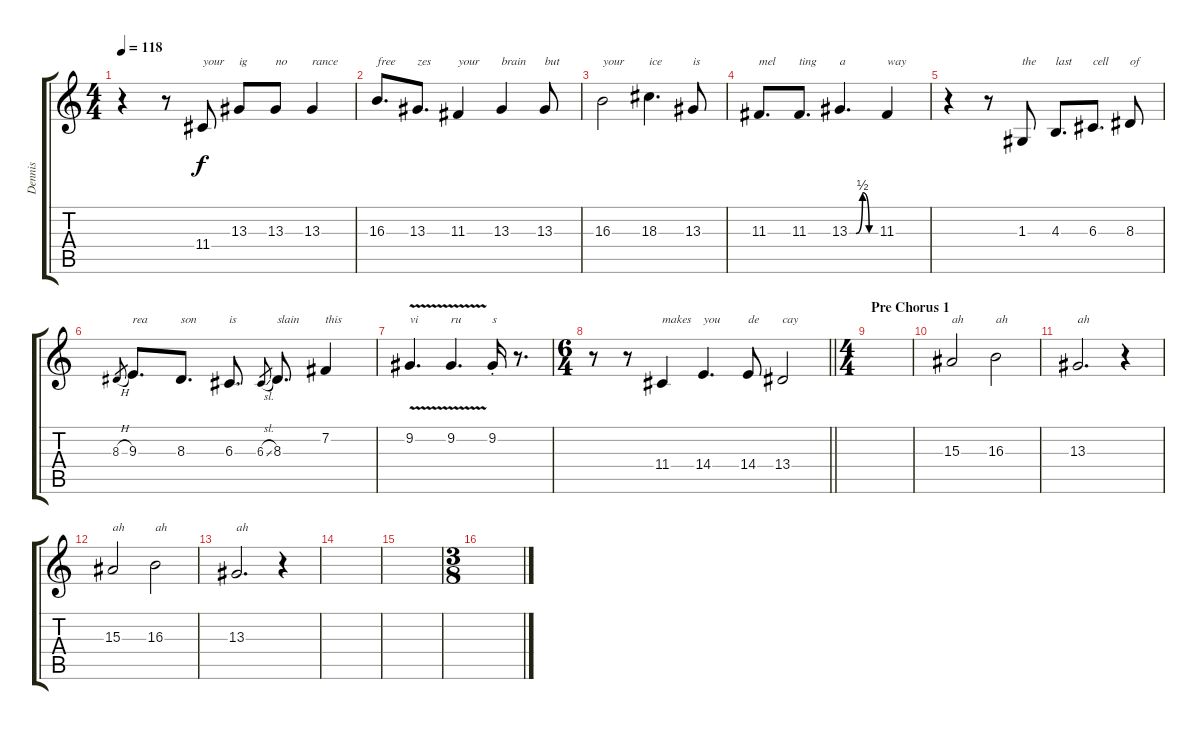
\track ("Dennis" "Dennis") {instrument tenorsax}
\staff {score tabs}
\tuning (E4 B3 G3 D3 A2 E2) {hide}
\ts (4 4)
\tempo 118
\clef g2
\ks c
r.4{dy f} r.8 11.4.8{txt "your"} 13.3.8{txt "ig"} 13.3.8{txt "no"} 13.3.4{txt "rance"} |
16.3.8{d txt "free"} 13.3.8{d txt "zes"} 11.3.4{txt "your"} 13.3.4{txt "brain"} 13.3.8{txt "but"} |
16.3.2{txt "your"} 18.3.4{d txt "ice"} 13.3.8{txt "is"} |
11.3.8{d txt "mel"} 11.3.8{d txt "ting"} 13.3{be (custom 0 0 15 0 30 2 45 0 60 0)}.4{d txt "a"} 11.3.4{txt "way"} |
r.4 r.8 1.3.8{txt "the"} 4.3.8{d txt "last"} 6.3.8{d txt "cell"} 8.3.8{txt "of"} |
8.3{h}.8{gr} 9.3.8{d txt "rea"} 8.3.8{d txt "son"} 6.3.8{d txt "is"} 6.3{sl}.8{gr} 8.3.8{d txt "slain"} 7.2.4{txt "this"} |
9.2{v}.4{d txt "vi"} 9.2{v}.4{d txt "ru"} 9.2{st}.16{txt "s"} r.8{d} |
\ts (6 4)
\barLineRight lightlight
r.8 r.8 11.4.4{txt "makes"} 14.4.4{d txt "you"} 14.4.8{txt "de"} 13.4.2{txt "cay"} |
\ts (4 4)
\section ("" "Pre Chorus 1")
|
15.3.2{txt "ah"} 16.3.2{txt "ah"} |
13.3.2{d txt "ah"} r.4 |
15.3.2{txt "ah"} 16.3.2{txt "ah"} |
13.3.2{d txt "ah"} r.4 |
|
|
\ts (3 8)
